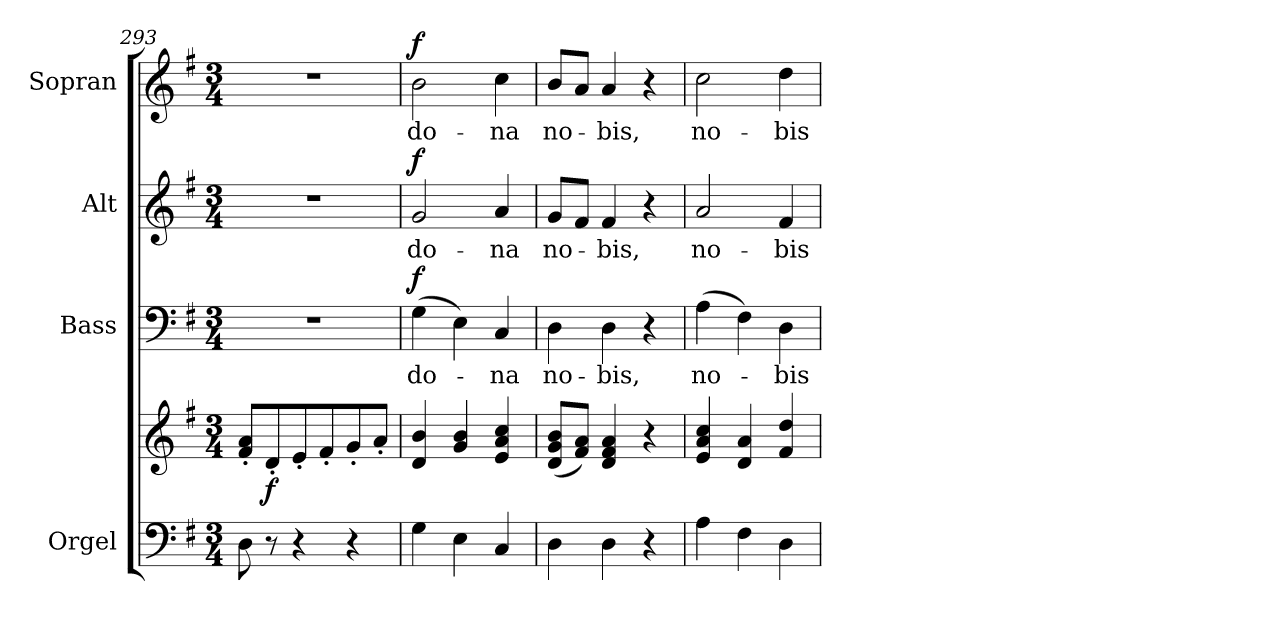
**kern	**kern	**dynam	**kern	**text	**dynam	**kern	**text	**dynam	**kern	**text	**dynam
*part4	*part4	*part4	*part3	*part3	*part3	*part2	*part2	*part2	*part1	*part1	*part1
*staff5	*staff4	*staff4/5	*staff3	*staff3	*staff3	*staff2	*staff2	*staff2	*staff1	*staff1	*staff1
*I"Orgel	*	*	*I"Bass	*	*	*I"Alt	*	*	*I"Sopran	*	*
*I'Org.	*	*	*I'B.	*	*	*I'A.	*	*	*I'S.	*	*
*clefF4	*clefG2	*	*clefF4	*	*	*clefG2	*	*	*clefG2	*	*
*k[f#]	*k[f#]	*	*k[f#]	*	*	*k[f#]	*	*	*k[f#]	*	*
*G:	*G:	*	*G:	*	*	*G:	*	*	*G:	*	*
*M3/4	*M3/4	*	*M3/4	*	*	*M3/4	*	*	*M3/4	*	*
=293	=293	=293	=293	=293	=293	=293	=293	=293	=293	=293	=293
8D\	8f#/'< 8a/'<L	.	2.r	.	.	2.r	.	.	2.r	.	.
!	!	!LO:DY:b	!	!	!	!	!	!	!	!	!
8r	8d'</	f	.	.	.	.	.	.	.	.	.
4r	8e'</	.	.	.	.	.	.	.	.	.	.
.	8f#'</	.	.	.	.	.	.	.	.	.	.
4r	8g'</	.	.	.	.	.	.	.	.	.	.
.	8a'</J	.	.	.	.	.	.	.	.	.	.
=294	=294	=294	=294	=294	=294	=294	=294	=294	=294	=294	=294
!	!	!	!	!LO:LY:b	!LO:DY:a	!	!LO:LY:b	!LO:DY:a	!	!LO:LY:b	!LO:DY:a
4G\	4d/ 4b/	.	(>4G\	do-	f	2g/	do-	f	2b\	do-	f
4E\	4g/ 4b/	.	4E\)	.	.	.	.	.	.	.	.
!	!	!	!	!LO:LY:b	!	!	!LO:LY:b	!	!	!LO:LY:b	!
4C/	4e/ 4a/ 4cc/	.	4C/	-na	.	4a/	-na	.	4cc\	-na	.
=295	=295	=295	=295	=295	=295	=295	=295	=295	=295	=295	=295
!	!	!	!	!LO:LY:b	!	!	!LO:LY:b	!	!	!LO:LY:b	!
4D\	(<8d/ 8g/ 8b/L	.	4D\	no-	.	8g/L	no-	.	8b/L	no-	.
.	8f#/ 8a/J)	.	.	.	.	8f#/J	.	.	8a/J	.	.
!	!	!	!	!LO:LY:b	!	!	!LO:LY:b	!	!	!LO:LY:b	!
4D\	4d/ 4f#/ 4a/	.	4D\	-bis,	.	4f#/	-bis,	.	4a/	-bis,	.
4r	4r	.	4r	.	.	4r	.	.	4r	.	.
!!LO:PB:g=z
=296	=296	=296	=296	=296	=296	=296	=296	=296	=296	=296	=296
!	!	!	!	!LO:LY:b	!	!	!LO:LY:b	!	!	!LO:LY:b	!
4A\	4e/ 4a/ 4cc/	.	(>4A\	no-	.	2a/	no-	.	2cc\	no-	.
4F#\	4d/ 4a/	.	4F#\)	.	.	.	.	.	.	.	.
!	!	!	!	!LO:LY:b	!	!	!LO:LY:b	!	!	!LO:LY:b	!
4D\	4f#/ 4dd/	.	4D\	-bis	.	4f#/	-bis	.	4dd\	-bis	.
=	=	=	=	=	=	=	=	=	=	=	=
*-	*-	*-	*-	*-	*-	*-	*-	*-	*-	*-	*-
